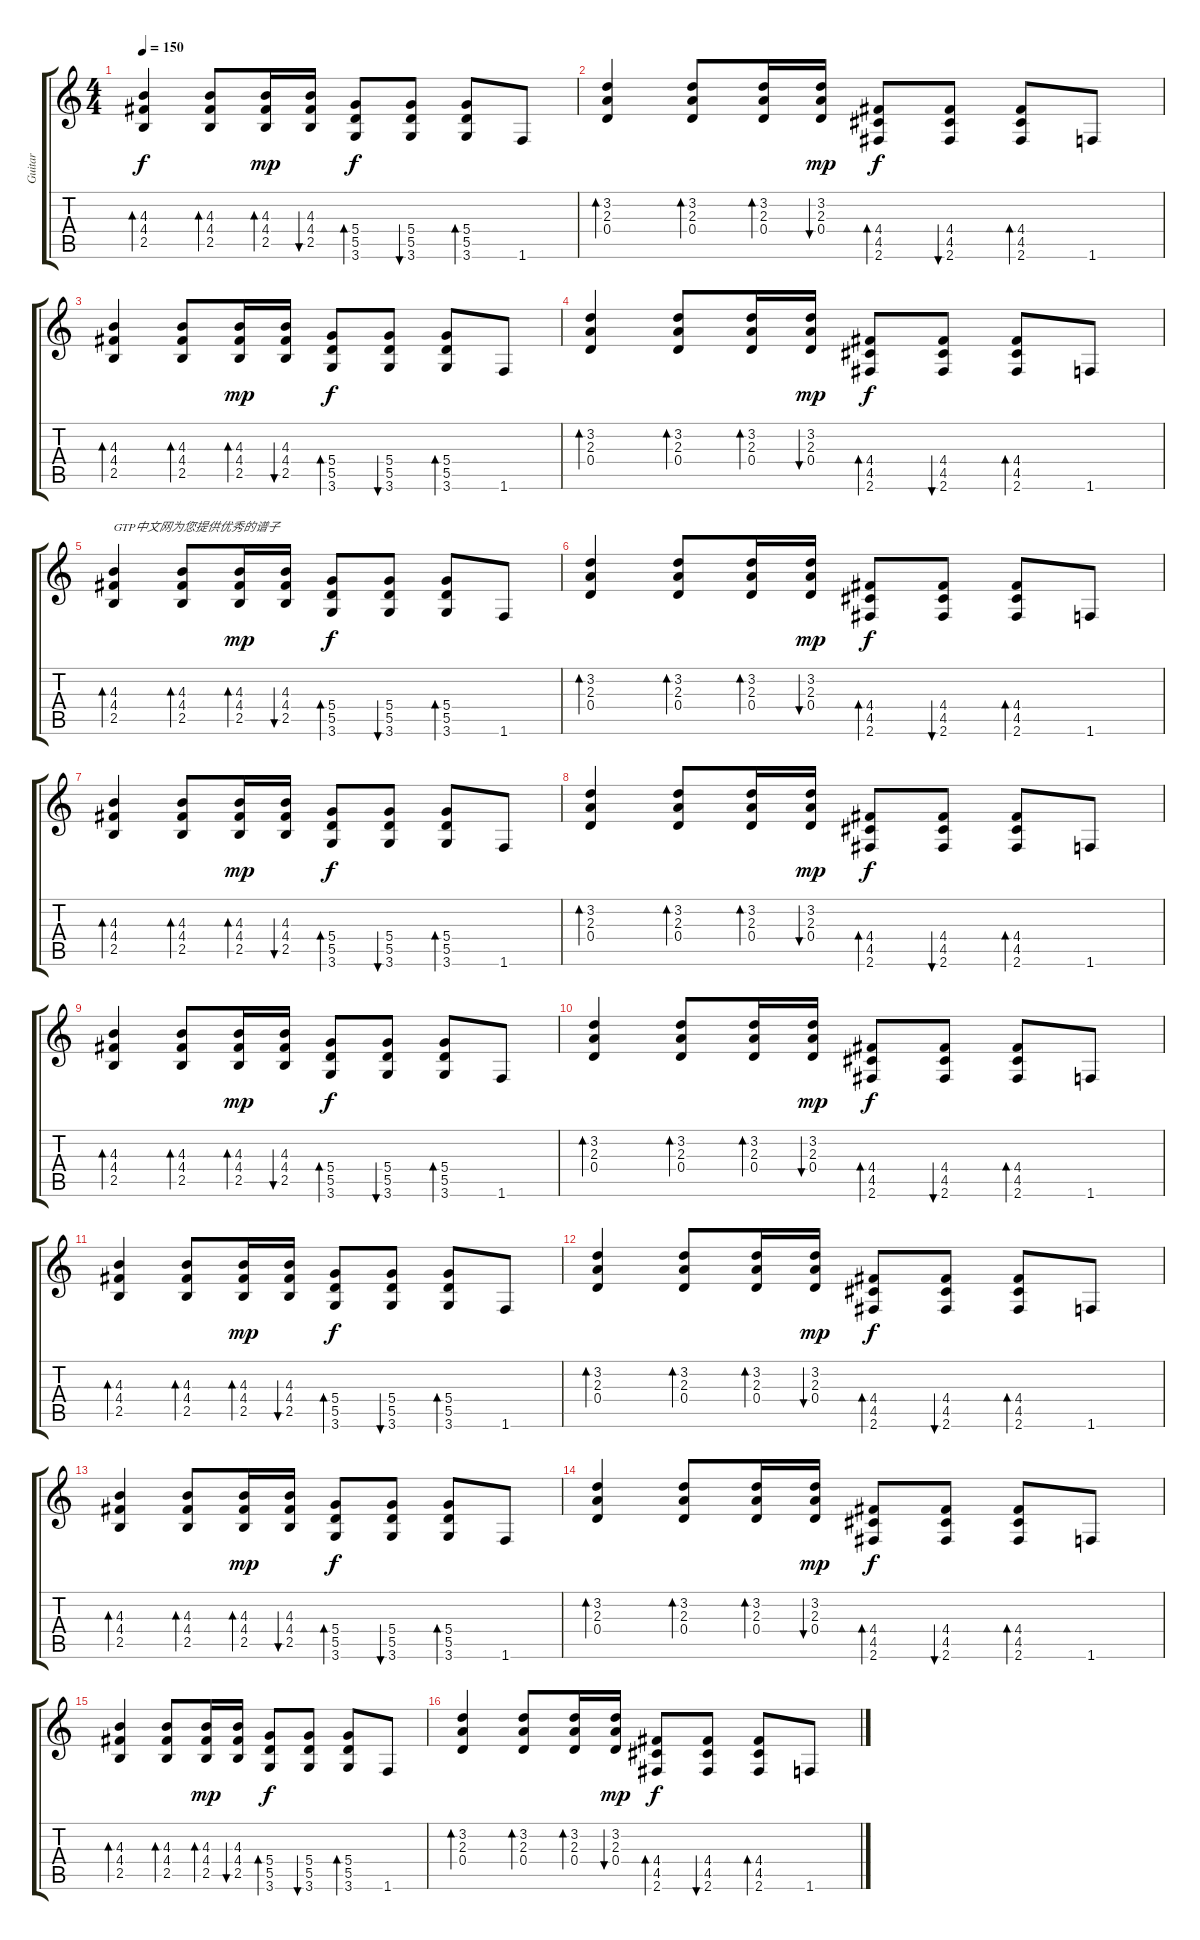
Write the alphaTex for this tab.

\track ("Guitar" "Guitar") {instrument electricguitarclean}
\staff {score tabs}
\tuning (E4 B3 G3 D3 A2 E2) {hide}
\ts (4 4)
\tempo 150
\clef g2
\ks c
(4.3 4.4 2.5).4{bd 60 dy f instrument electricguitarclean} (4.3 4.4 2.5).8{bd 60} (4.3 4.4 2.5).16{bd 60 dy mp} (4.3 4.4 2.5).16{bu 60} (5.4 5.5 3.6).8{bd 60 dy f} (5.4 5.5 3.6).8{bu 60} (5.4 5.5 3.6).8{bd 60} 1.6.8 |
(3.2 2.3 0.4).4{bd 60} (3.2 2.3 0.4).8{bd 60} (3.2 2.3 0.4).16{bd 60} (3.2 2.3 0.4).16{bu 60 dy mp} (4.4 4.5 2.6).8{bd 60 dy f} (4.4 4.5 2.6).8{bu 60} (4.4 4.5 2.6).8{bd 60} 1.6.8 |
(4.3 4.4 2.5).4{bd 60 instrument electricguitarclean} (4.3 4.4 2.5).8{bd 60} (4.3 4.4 2.5).16{bd 60 dy mp} (4.3 4.4 2.5).16{bu 60} (5.4 5.5 3.6).8{bd 60 dy f} (5.4 5.5 3.6).8{bu 60} (5.4 5.5 3.6).8{bd 60} 1.6.8 |
(3.2 2.3 0.4).4{bd 60} (3.2 2.3 0.4).8{bd 60} (3.2 2.3 0.4).16{bd 60} (3.2 2.3 0.4).16{bu 60 dy mp} (4.4 4.5 2.6).8{bd 60 dy f} (4.4 4.5 2.6).8{bu 60} (4.4 4.5 2.6).8{bd 60} 1.6.8 |
(4.3 4.4 2.5).4{bd 60 txt "GTP中文网为您提供优秀的谱子" instrument electricguitarclean} (4.3 4.4 2.5).8{bd 60} (4.3 4.4 2.5).16{bd 60 dy mp} (4.3 4.4 2.5).16{bu 60} (5.4 5.5 3.6).8{bd 60 dy f} (5.4 5.5 3.6).8{bu 60} (5.4 5.5 3.6).8{bd 60} 1.6.8 |
(3.2 2.3 0.4).4{bd 60} (3.2 2.3 0.4).8{bd 60} (3.2 2.3 0.4).16{bd 60} (3.2 2.3 0.4).16{bu 60 dy mp} (4.4 4.5 2.6).8{bd 60 dy f} (4.4 4.5 2.6).8{bu 60} (4.4 4.5 2.6).8{bd 60} 1.6.8 |
(4.3 4.4 2.5).4{bd 60 instrument electricguitarclean} (4.3 4.4 2.5).8{bd 60} (4.3 4.4 2.5).16{bd 60 dy mp} (4.3 4.4 2.5).16{bu 60} (5.4 5.5 3.6).8{bd 60 dy f} (5.4 5.5 3.6).8{bu 60} (5.4 5.5 3.6).8{bd 60} 1.6.8 |
(3.2 2.3 0.4).4{bd 60} (3.2 2.3 0.4).8{bd 60} (3.2 2.3 0.4).16{bd 60} (3.2 2.3 0.4).16{bu 60 dy mp} (4.4 4.5 2.6).8{bd 60 dy f} (4.4 4.5 2.6).8{bu 60} (4.4 4.5 2.6).8{bd 60} 1.6.8 |
(4.3 4.4 2.5).4{bd 60 instrument electricguitarclean} (4.3 4.4 2.5).8{bd 60} (4.3 4.4 2.5).16{bd 60 dy mp} (4.3 4.4 2.5).16{bu 60} (5.4 5.5 3.6).8{bd 60 dy f} (5.4 5.5 3.6).8{bu 60} (5.4 5.5 3.6).8{bd 60} 1.6.8 |
(3.2 2.3 0.4).4{bd 60} (3.2 2.3 0.4).8{bd 60} (3.2 2.3 0.4).16{bd 60} (3.2 2.3 0.4).16{bu 60 dy mp} (4.4 4.5 2.6).8{bd 60 dy f} (4.4 4.5 2.6).8{bu 60} (4.4 4.5 2.6).8{bd 60} 1.6.8 |
(4.3 4.4 2.5).4{bd 60 instrument electricguitarclean} (4.3 4.4 2.5).8{bd 60} (4.3 4.4 2.5).16{bd 60 dy mp} (4.3 4.4 2.5).16{bu 60} (5.4 5.5 3.6).8{bd 60 dy f} (5.4 5.5 3.6).8{bu 60} (5.4 5.5 3.6).8{bd 60} 1.6.8 |
(3.2 2.3 0.4).4{bd 60} (3.2 2.3 0.4).8{bd 60} (3.2 2.3 0.4).16{bd 60} (3.2 2.3 0.4).16{bu 60 dy mp} (4.4 4.5 2.6).8{bd 60 dy f} (4.4 4.5 2.6).8{bu 60} (4.4 4.5 2.6).8{bd 60} 1.6.8 |
(4.3 4.4 2.5).4{bd 60 instrument distortionguitar} (4.3 4.4 2.5).8{bd 60} (4.3 4.4 2.5).16{bd 60 dy mp} (4.3 4.4 2.5).16{bu 60} (5.4 5.5 3.6).8{bd 60 dy f} (5.4 5.5 3.6).8{bu 60} (5.4 5.5 3.6).8{bd 60} 1.6.8 |
(3.2 2.3 0.4).4{bd 60} (3.2 2.3 0.4).8{bd 60} (3.2 2.3 0.4).16{bd 60} (3.2 2.3 0.4).16{bu 60 dy mp} (4.4 4.5 2.6).8{bd 60 dy f} (4.4 4.5 2.6).8{bu 60} (4.4 4.5 2.6).8{bd 60} 1.6.8 |
(4.3 4.4 2.5).4{bd 60 instrument distortionguitar} (4.3 4.4 2.5).8{bd 60} (4.3 4.4 2.5).16{bd 60 dy mp} (4.3 4.4 2.5).16{bu 60} (5.4 5.5 3.6).8{bd 60 dy f} (5.4 5.5 3.6).8{bu 60} (5.4 5.5 3.6).8{bd 60} 1.6.8 |
(3.2 2.3 0.4).4{bd 60} (3.2 2.3 0.4).8{bd 60} (3.2 2.3 0.4).16{bd 60} (3.2 2.3 0.4).16{bu 60 dy mp} (4.4 4.5 2.6).8{bd 60 dy f} (4.4 4.5 2.6).8{bu 60} (4.4 4.5 2.6).8{bd 60} 1.6.8
